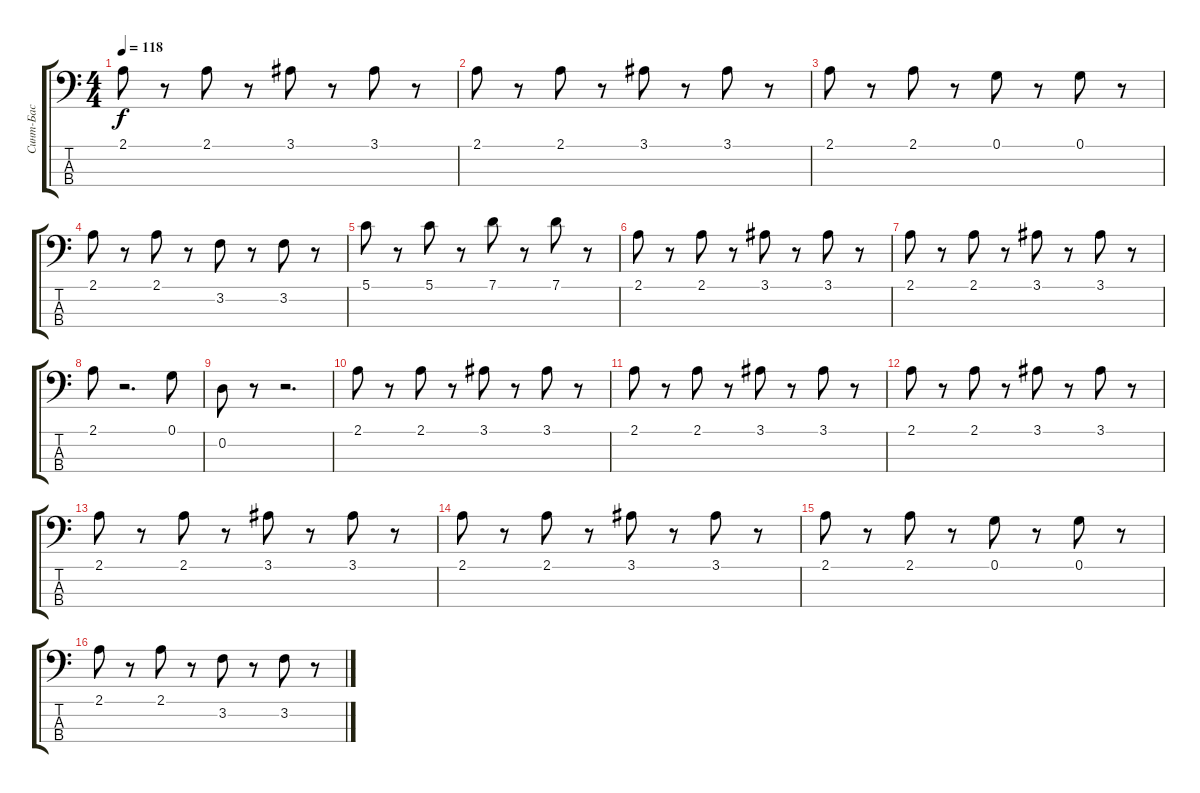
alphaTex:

\track ("Синт-Бас" "Синт-Бас") {instrument synthbass2}
\staff {score tabs}
\tuning (G2 D2 A1 E1) {hide}
\ts (4 4)
\tempo 118
\clef f4
\ks c
2.1.8{dy f} r.8 2.1.8 r.8 3.1.8 r.8 3.1.8 r.8 |
2.1.8 r.8 2.1.8 r.8 3.1.8 r.8 3.1.8 r.8 |
2.1.8 r.8 2.1.8 r.8 0.1.8 r.8 0.1.8 r.8 |
2.1.8 r.8 2.1.8 r.8 3.2.8 r.8 3.2.8 r.8 |
5.1.8 r.8 5.1.8 r.8 7.1.8 r.8 7.1.8 r.8 |
2.1.8 r.8 2.1.8 r.8 3.1.8 r.8 3.1.8 r.8 |
2.1.8 r.8 2.1.8 r.8 3.1.8 r.8 3.1.8 r.8 |
2.1.8 r.2{d} 0.1.8 |
0.2.8 r.8 r.2{d} |
2.1.8 r.8 2.1.8 r.8 3.1.8 r.8 3.1.8 r.8 |
2.1.8 r.8 2.1.8 r.8 3.1.8 r.8 3.1.8 r.8 |
2.1.8 r.8 2.1.8 r.8 3.1.8 r.8 3.1.8 r.8 |
2.1.8 r.8 2.1.8 r.8 3.1.8 r.8 3.1.8 r.8 |
2.1.8 r.8 2.1.8 r.8 3.1.8 r.8 3.1.8 r.8 |
2.1.8 r.8 2.1.8 r.8 0.1.8 r.8 0.1.8 r.8 |
2.1.8 r.8 2.1.8 r.8 3.2.8 r.8 3.2.8 r.8
